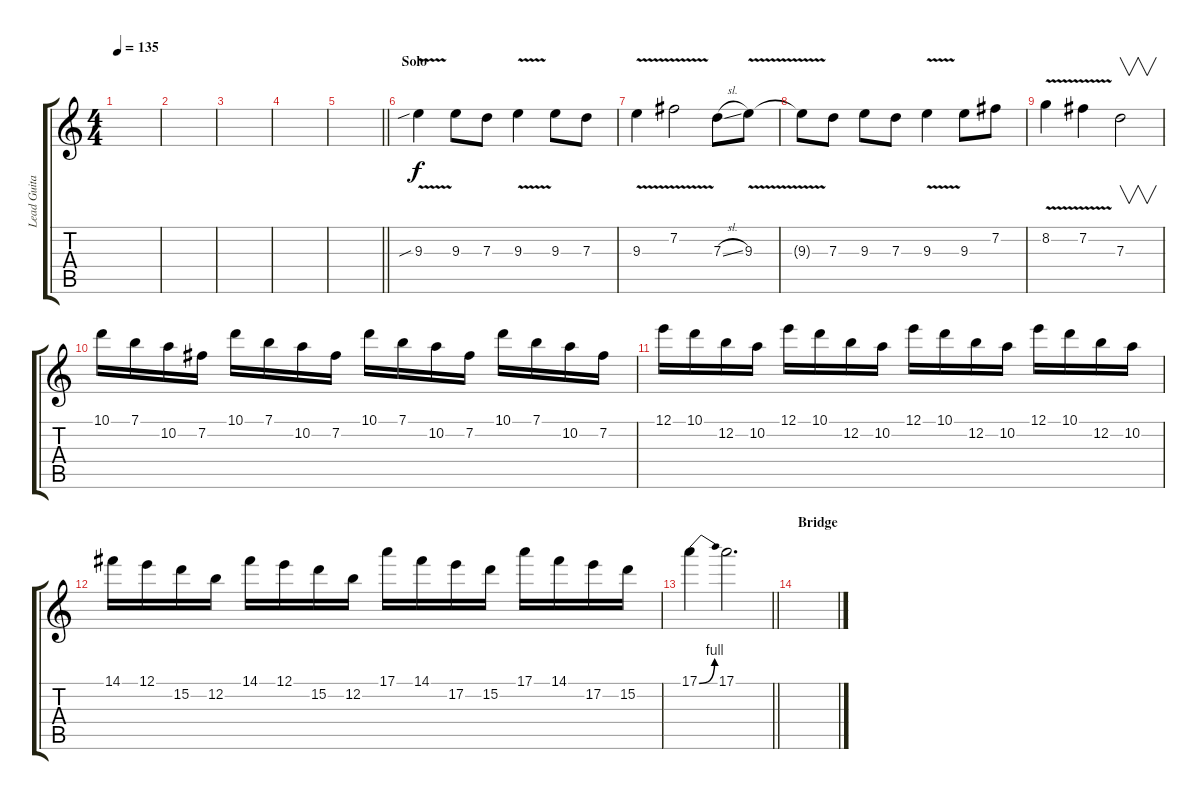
\track ("Lead Guitar" "Lead Guita") {instrument distortionguitar}
\staff {score tabs}
\tuning (E4 B3 G3 D3 A2 D2) {hide}
\ts (4 4)
\tempo 135
\clef g2
\ks c
|
|
|
|
\barLineRight lightlight
|
\section ("" "Solo")
9.3{v sib}.4 9.3.8 7.3.8 9.3{v}.4 9.3.8 7.3.8 |
9.3{v}.4 7.2{v}.2 7.3{sl}.8 9.3{v}.8 |
9.3{t}.8 7.3.8 9.3.8 7.3.8 9.3{v}.4 9.3.8 7.2.8 |
8.2{v}.4 7.2{v}.4 7.3.2{v} |
10.1.16 7.1.16 10.2.16 7.2.16 10.1.16 7.1.16 10.2.16 7.2.16 10.1.16 7.1.16 10.2.16 7.2.16 10.1.16 7.1.16 10.2.16 7.2.16 |
12.1.16 10.1.16 12.2.16 10.2.16 12.1.16 10.1.16 12.2.16 10.2.16 12.1.16 10.1.16 12.2.16 10.2.16 12.1.16 10.1.16 12.2.16 10.2.16 |
14.1.16 12.1.16 15.2.16 12.2.16 14.1.16 12.1.16 15.2.16 12.2.16 17.1.16 14.1.16 17.2.16 15.2.16 17.1.16 14.1.16 17.2.16 15.2.16 |
\barLineRight lightlight
17.1{be (bend 0 0 60 4)}.4 17.1.2{d} |
\section ("" "Bridge")
